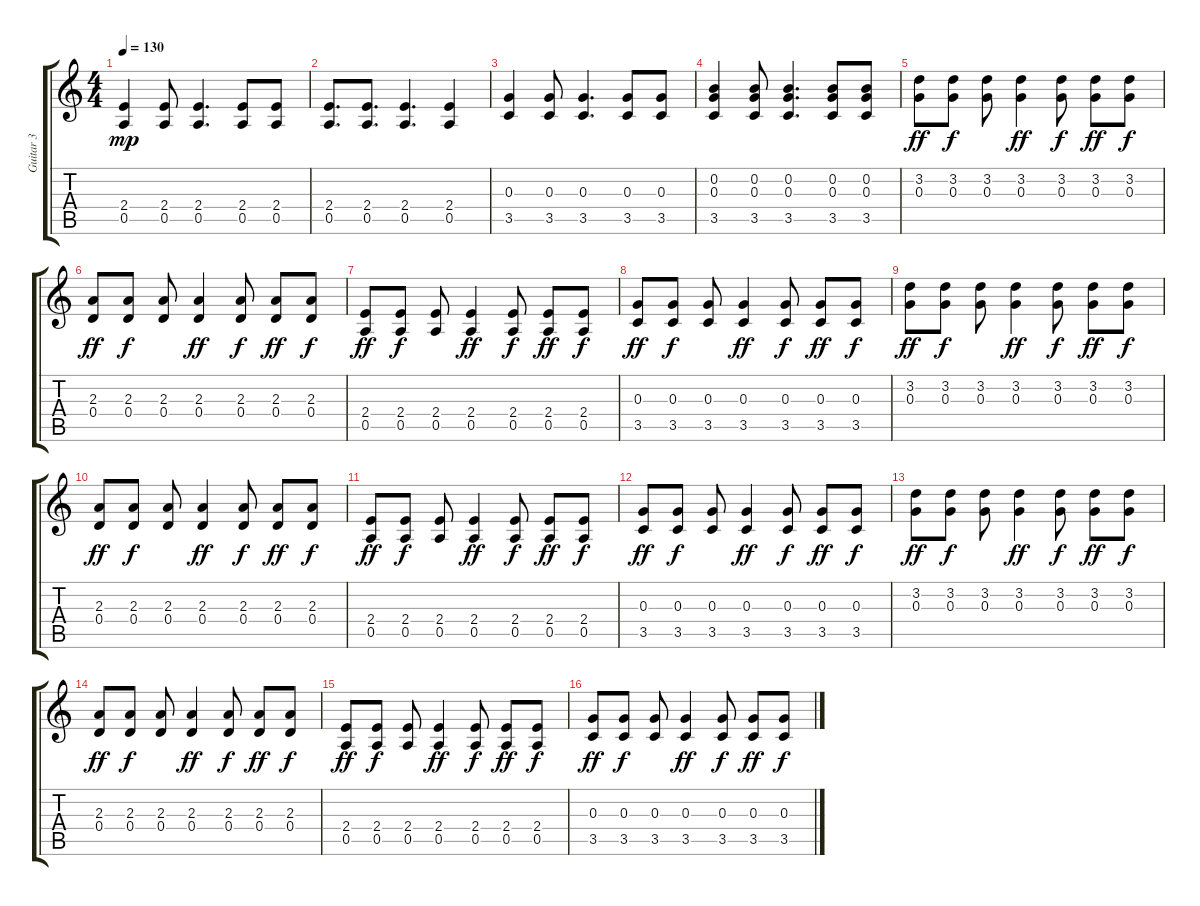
\track ("Guitar 3" "Guitar 3") {instrument electricguitarclean}
\staff {score tabs}
\tuning (E4 B3 G3 D3 A2 E2) {hide}
\ts (4 4)
\tempo 130
\clef g2
\ks c
(2.4 0.5).4{dy mp} (2.4 0.5).8 (2.4 0.5).4{d} (2.4 0.5).8 (2.4 0.5).8 |
(2.4 0.5).8{d} (2.4 0.5).8{d} (2.4 0.5).4{d} (2.4 0.5).4 |
(0.3 3.5).4 (0.3 3.5).8 (0.3 3.5).4{d} (0.3 3.5).8 (0.3 3.5).8 |
(0.2 0.3 3.5).4 (0.2 0.3 3.5).8 (0.2 0.3 3.5).4{d} (0.2 0.3 3.5).8 (0.2 0.3 3.5).8 |
(3.2 0.3).8{dy ff} (3.2 0.3).8{dy f} (3.2 0.3).8 (3.2 0.3).4{dy ff} (3.2 0.3).8{dy f} (3.2 0.3).8{dy ff} (3.2 0.3).8{dy f} |
(2.3 0.4).8{dy ff} (2.3 0.4).8{dy f} (2.3 0.4).8 (2.3 0.4).4{dy ff} (2.3 0.4).8{dy f} (2.3 0.4).8{dy ff} (2.3 0.4).8{dy f} |
(2.4 0.5).8{dy ff} (2.4 0.5).8{dy f} (2.4 0.5).8 (2.4 0.5).4{dy ff} (2.4 0.5).8{dy f} (2.4 0.5).8{dy ff} (2.4 0.5).8{dy f} |
(0.3 3.5).8{dy ff} (0.3 3.5).8{dy f} (0.3 3.5).8 (0.3 3.5).4{dy ff} (0.3 3.5).8{dy f} (0.3 3.5).8{dy ff} (0.3 3.5).8{dy f} |
(3.2 0.3).8{dy ff} (3.2 0.3).8{dy f} (3.2 0.3).8 (3.2 0.3).4{dy ff} (3.2 0.3).8{dy f} (3.2 0.3).8{dy ff} (3.2 0.3).8{dy f} |
(2.3 0.4).8{dy ff} (2.3 0.4).8{dy f} (2.3 0.4).8 (2.3 0.4).4{dy ff} (2.3 0.4).8{dy f} (2.3 0.4).8{dy ff} (2.3 0.4).8{dy f} |
(2.4 0.5).8{dy ff} (2.4 0.5).8{dy f} (2.4 0.5).8 (2.4 0.5).4{dy ff} (2.4 0.5).8{dy f} (2.4 0.5).8{dy ff} (2.4 0.5).8{dy f} |
(0.3 3.5).8{dy ff} (0.3 3.5).8{dy f} (0.3 3.5).8 (0.3 3.5).4{dy ff} (0.3 3.5).8{dy f} (0.3 3.5).8{dy ff} (0.3 3.5).8{dy f} |
(3.2 0.3).8{dy ff} (3.2 0.3).8{dy f} (3.2 0.3).8 (3.2 0.3).4{dy ff} (3.2 0.3).8{dy f} (3.2 0.3).8{dy ff} (3.2 0.3).8{dy f} |
(2.3 0.4).8{dy ff} (2.3 0.4).8{dy f} (2.3 0.4).8 (2.3 0.4).4{dy ff} (2.3 0.4).8{dy f} (2.3 0.4).8{dy ff} (2.3 0.4).8{dy f} |
(2.4 0.5).8{dy ff} (2.4 0.5).8{dy f} (2.4 0.5).8 (2.4 0.5).4{dy ff} (2.4 0.5).8{dy f} (2.4 0.5).8{dy ff} (2.4 0.5).8{dy f} |
(0.3 3.5).8{dy ff} (0.3 3.5).8{dy f} (0.3 3.5).8 (0.3 3.5).4{dy ff} (0.3 3.5).8{dy f} (0.3 3.5).8{dy ff} (0.3 3.5).8{dy f}
